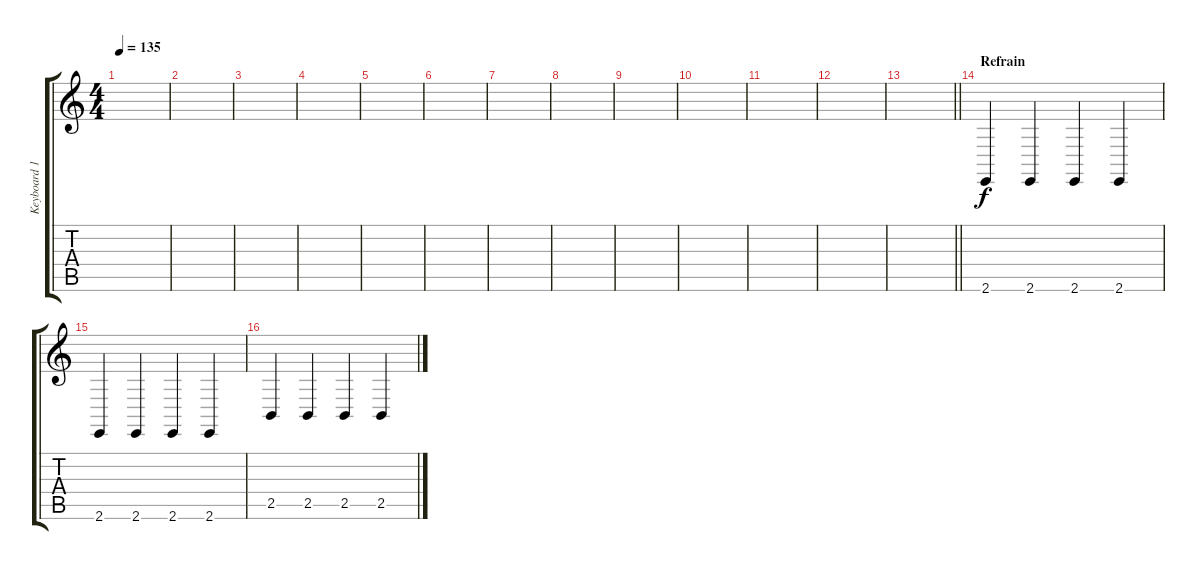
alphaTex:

\track ("Keyboard 1" "Keyboard 1") {instrument lead8bassandlead}
\staff {score tabs}
\tuning (E4 B3 G3 D3 A2 D2) {hide}
\ts (4 4)
\tempo 135
\clef g2
\ks c
|
|
|
|
|
|
|
|
|
|
|
|
\barLineRight lightlight
|
\section ("" "Refrain")
2.6.4 2.6.4 2.6.4 2.6.4 |
2.6.4 2.6.4 2.6.4 2.6.4 |
2.5.4 2.5.4 2.5.4 2.5.4
